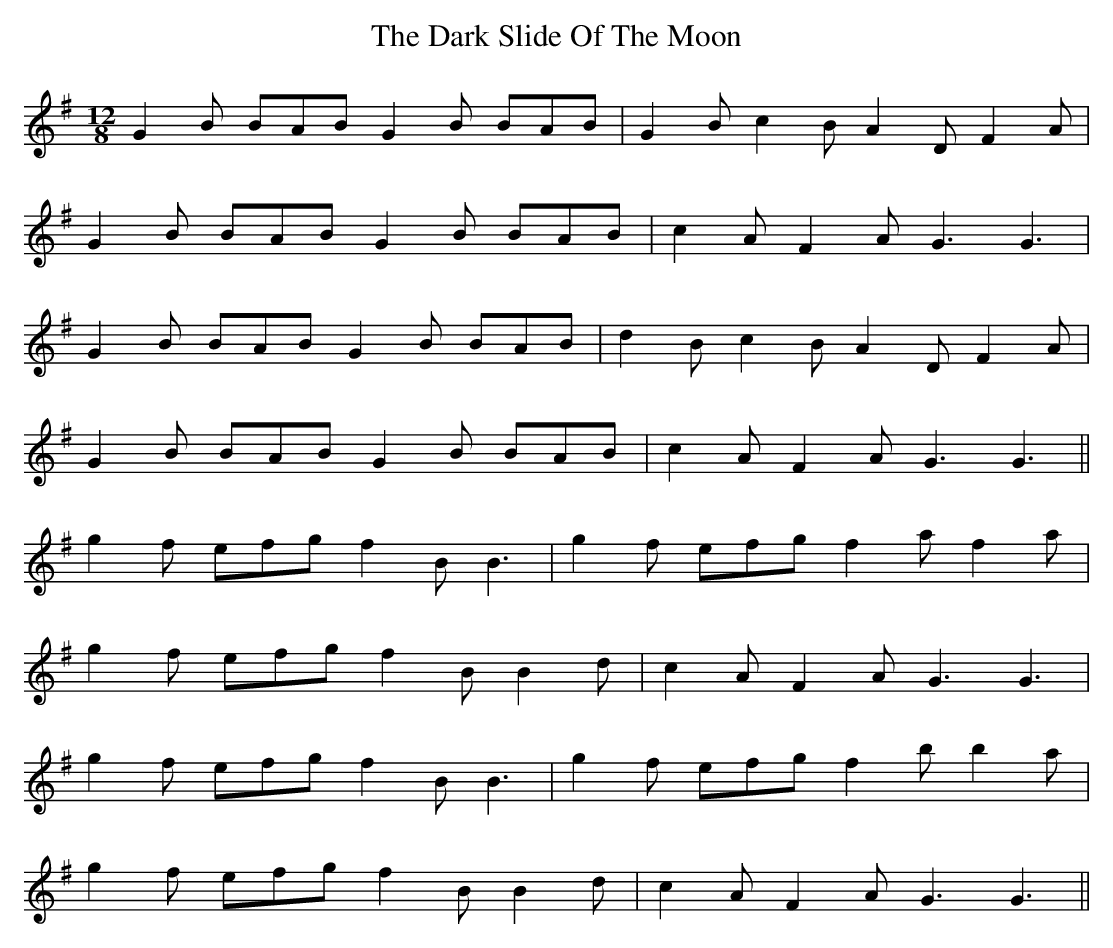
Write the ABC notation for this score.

X:1
T: The Dark Slide Of The Moon
M: 12/8
L: 1/8
K: Gmaj
G2 B BAB G2 B BAB|G2 B c2 B A2 D F2 A|
G2 B BAB G2 B BAB|c2AF2A G3 G3|
G2 B BAB G2 B BAB|d2 B c2B A2 D F2 A|
G2 B BAB G2 B BAB|c2AF2A G3 G3||
g2f efg f2 B B3|g2f efg f2a f2a|
g2f efg f2 B B2 d|c2AF2A G3 G3|
g2f efg f2 B B3|g2f efg f2b b2a|
g2f efg f2 B B2 d|c2AF2A G3 G3||
